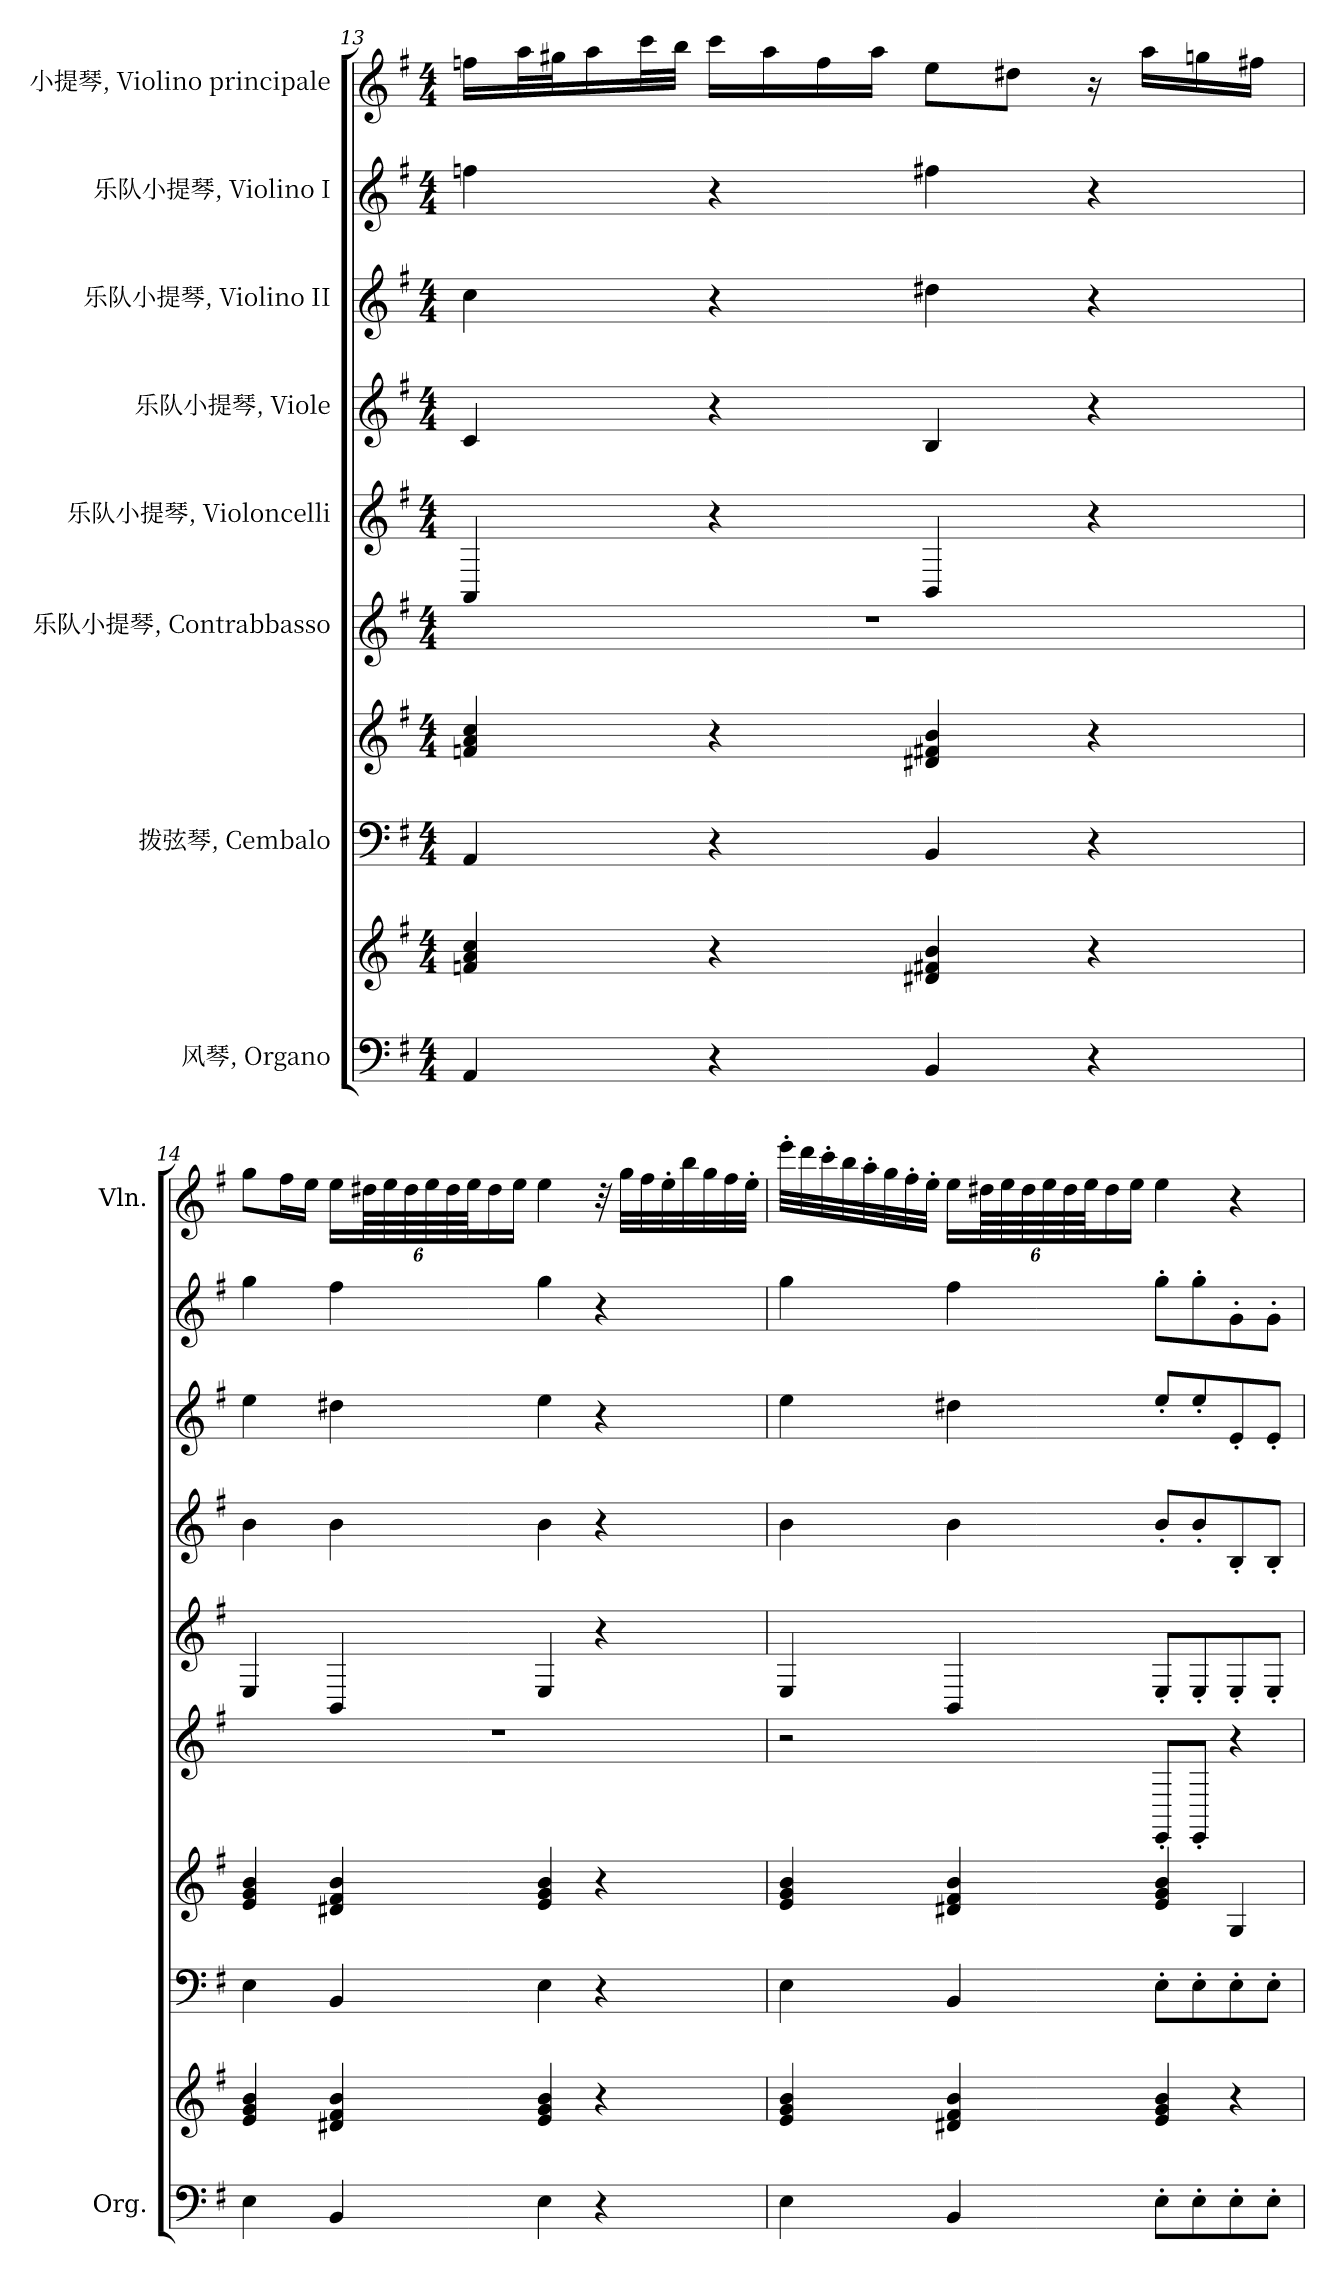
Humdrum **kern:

**kern	**kern	**kern	**kern	**kern	**kern	**kern	**kern	**kern	**kern
*part8	*part8	*part7	*part7	*part6	*part5	*part4	*part3	*part2	*part1
*staff10	*staff9	*staff8	*staff7	*staff6	*staff5	*staff4	*staff3	*staff2	*staff1
*I"风琴, Organo	*	*I"拨弦琴, Cembalo	*	*I"乐队小提琴, Contrabbasso	*I"乐队小提琴, Violoncelli	*I"乐队小提琴, Viole	*I"乐队小提琴, Violino II	*I"乐队小提琴, Violino I	*I"小提琴, Violino principale
*I'Org.	*	*	*	*	*	*	*	*	*I'Vln.
!!LO:PB:g=z
*clefF4	*clefG2	*clefF4	*clefG2	*clefG2	*clefG2	*clefG2	*clefG2	*clefG2	*clefG2
*k[f#]	*k[f#]	*k[f#]	*k[f#]	*k[f#]	*k[f#]	*k[f#]	*k[f#]	*k[f#]	*k[f#]
*M4/4	*M4/4	*M4/4	*M4/4	*M4/4	*M4/4	*M4/4	*M4/4	*M4/4	*M4/4
=13	=13	=13	=13	=13	=13	=13	=13	=13	=13
4AA/	4fn/ 4a/ 4cc/	4AA/	4fn/ 4a/ 4cc/	1r	4AA/	4c/	4cc\	4ffn\	16ffn\LL
.	.	.	.	.	.	.	.	.	32aa\L
.	.	.	.	.	.	.	.	.	32gg#X\J
.	.	.	.	.	.	.	.	.	16aa\
.	.	.	.	.	.	.	.	.	32ccc\L
.	.	.	.	.	.	.	.	.	32bb\JJJ
4r	4r	4r	4r	.	4r	4r	4r	4r	16ccc\LL
.	.	.	.	.	.	.	.	.	16aa\
.	.	.	.	.	.	.	.	.	16ff\
.	.	.	.	.	.	.	.	.	16aa\JJ
4BB/	4d#X/ 4f#X/ 4b/	4BB/	4d#X/ 4f#X/ 4b/	.	4BB/	4B/	4dd#X\	4ff#X\	8ee\L
.	.	.	.	.	.	.	.	.	8dd#X\J
4r	4r	4r	4r	.	4r	4r	4r	4r	16r
.	.	.	.	.	.	.	.	.	16aa\LL
.	.	.	.	.	.	.	.	.	16ggn\
.	.	.	.	.	.	.	.	.	16ff#X\JJ
=14	=14	=14	=14	=14	=14	=14	=14	=14	=14
4E\	4e/ 4g/ 4b/	4E\	4e/ 4g/ 4b/	1r	4E/	4b\	4ee\	4gg\	8gg\L
*	*	*	*	*	*	*	*	*	*MM29
.	.	.	.	.	.	.	.	.	16ff#\L
.	.	.	.	.	.	.	.	.	16ee\JJ
4BB/	4d#X/ 4f#/ 4b/	4BB/	4d#X/ 4f#/ 4b/	.	4BB/	4b\	4dd#X\	4ff#\	16ee\LL
*	*	*	*	*	*	*	*	*	*Xbrackettup
*	*	*	*	*	*	*	*	*	*MM28
.	.	.	.	.	.	.	.	.	96dd#X\LL
.	.	.	.	.	.	.	.	.	96ee\
.	.	.	.	.	.	.	.	.	96dd#\
.	.	.	.	.	.	.	.	.	96ee\
.	.	.	.	.	.	.	.	.	96dd#\
.	.	.	.	.	.	.	.	.	96ee\JJ
.	.	.	.	.	.	.	.	.	16dd#\
.	.	.	.	.	.	.	.	.	16ee\JJ
*	*	*	*	*	*	*	*	*	*MM30
4E\	4e/ 4g/ 4b/	4E\	4e/ 4g/ 4b/	.	4E/	4b\	4ee\	4gg\	4ee\
4r	4r	4r	4r	.	4r	4r	4r	4r	32r
.	.	.	.	.	.	.	.	.	32gg\LLL
.	.	.	.	.	.	.	.	.	32ff#\
.	.	.	.	.	.	.	.	.	32ee'\
.	.	.	.	.	.	.	.	.	32bb\
.	.	.	.	.	.	.	.	.	32gg\
.	.	.	.	.	.	.	.	.	32ff#\
.	.	.	.	.	.	.	.	.	32ee'\JJJ
!!LO:PB:g=z
=15	=15	=15	=15	=15	=15	=15	=15	=15	=15
4E\	4e/ 4g/ 4b/	4E\	4e/ 4g/ 4b/	2r	4E/	4b\	4ee\	4gg\	32eee'\LLL
.	.	.	.	.	.	.	.	.	32ddd\
.	.	.	.	.	.	.	.	.	32ccc'\
.	.	.	.	.	.	.	.	.	32bb\
.	.	.	.	.	.	.	.	.	32aa'\
.	.	.	.	.	.	.	.	.	32gg\
.	.	.	.	.	.	.	.	.	32ff#'\
.	.	.	.	.	.	.	.	.	32ee'\JJJ
4BB/	4d#X/ 4f#/ 4b/	4BB/	4d#X/ 4f#/ 4b/	.	4BB/	4b\	4dd#X\	4ff#\	16ee\LL
.	.	.	.	.	.	.	.	.	96dd#X\LL
.	.	.	.	.	.	.	.	.	96ee\
.	.	.	.	.	.	.	.	.	96dd#\
.	.	.	.	.	.	.	.	.	96ee\
.	.	.	.	.	.	.	.	.	96dd#\
.	.	.	.	.	.	.	.	.	96ee\JJ
.	.	.	.	.	.	.	.	.	16dd#\
.	.	.	.	.	.	.	.	.	16ee\JJ
8E'\L	4e/ 4g/ 4b/	8E'\L	4e/ 4g/ 4b/	8EE'/L	8E'/L	8b'/L	8ee'/L	8gg'\L	4ee\
8E'\	.	8E'\	.	8EE'/J	8E'/	8b'/	8ee'/	8gg'\	.
8E'\	4r	8E'\	4G/	4r	8E'/	8B'/	8e'/	8g'\	4r
8E'\J	.	8E'\J	.	.	8E'/J	8B'/J	8e'/J	8g'\J	.
=	=	=	=	=	=	=	=	=	=
*-	*-	*-	*-	*-	*-	*-	*-	*-	*-
